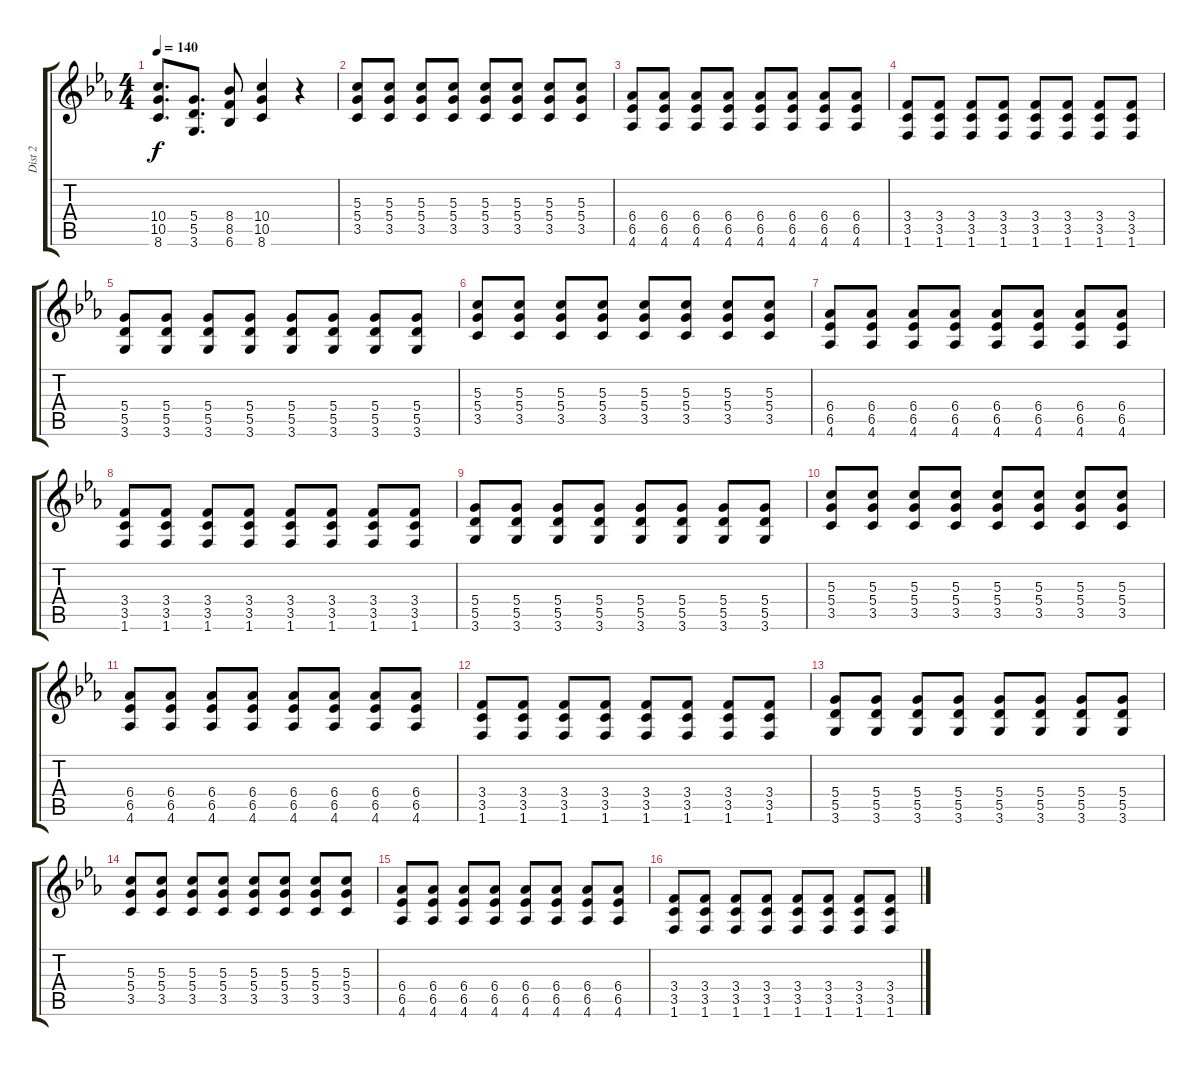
\track ("Dist 2" "Dist 2") {instrument distortionguitar}
\staff {score tabs}
\tuning (E4 B3 G3 D3 A2 E2) {hide}
\ts (4 4)
\tempo 140
\clef g2
\ks eb
(10.4 10.5 8.6).8{d dy f} (5.4 5.5 3.6).8{d} (8.4 8.5 6.6).8 (10.4 10.5 8.6).4 r.4 |
(5.3 5.4 3.5).8 (5.3 5.4 3.5).8 (5.3 5.4 3.5).8 (5.3 5.4 3.5).8 (5.3 5.4 3.5).8 (5.3 5.4 3.5).8 (5.3 5.4 3.5).8 (5.3 5.4 3.5).8 |
(6.4 6.5 4.6).8 (6.4 6.5 4.6).8 (6.4 6.5 4.6).8 (6.4 6.5 4.6).8 (6.4 6.5 4.6).8 (6.4 6.5 4.6).8 (6.4 6.5 4.6).8 (6.4 6.5 4.6).8 |
(3.4 3.5 1.6).8 (3.4 3.5 1.6).8 (3.4 3.5 1.6).8 (3.4 3.5 1.6).8 (3.4 3.5 1.6).8 (3.4 3.5 1.6).8 (3.4 3.5 1.6).8 (3.4 3.5 1.6).8 |
(5.4 5.5 3.6).8 (5.4 5.5 3.6).8 (5.4 5.5 3.6).8 (5.4 5.5 3.6).8 (5.4 5.5 3.6).8 (5.4 5.5 3.6).8 (5.4 5.5 3.6).8 (5.4 5.5 3.6).8 |
(5.3 5.4 3.5).8 (5.3 5.4 3.5).8 (5.3 5.4 3.5).8 (5.3 5.4 3.5).8 (5.3 5.4 3.5).8 (5.3 5.4 3.5).8 (5.3 5.4 3.5).8 (5.3 5.4 3.5).8 |
(6.4 6.5 4.6).8 (6.4 6.5 4.6).8 (6.4 6.5 4.6).8 (6.4 6.5 4.6).8 (6.4 6.5 4.6).8 (6.4 6.5 4.6).8 (6.4 6.5 4.6).8 (6.4 6.5 4.6).8 |
(3.4 3.5 1.6).8 (3.4 3.5 1.6).8 (3.4 3.5 1.6).8 (3.4 3.5 1.6).8 (3.4 3.5 1.6).8 (3.4 3.5 1.6).8 (3.4 3.5 1.6).8 (3.4 3.5 1.6).8 |
(5.4 5.5 3.6).8 (5.4 5.5 3.6).8 (5.4 5.5 3.6).8 (5.4 5.5 3.6).8 (5.4 5.5 3.6).8 (5.4 5.5 3.6).8 (5.4 5.5 3.6).8 (5.4 5.5 3.6).8 |
(5.3 5.4 3.5).8 (5.3 5.4 3.5).8 (5.3 5.4 3.5).8 (5.3 5.4 3.5).8 (5.3 5.4 3.5).8 (5.3 5.4 3.5).8 (5.3 5.4 3.5).8 (5.3 5.4 3.5).8 |
(6.4 6.5 4.6).8 (6.4 6.5 4.6).8 (6.4 6.5 4.6).8 (6.4 6.5 4.6).8 (6.4 6.5 4.6).8 (6.4 6.5 4.6).8 (6.4 6.5 4.6).8 (6.4 6.5 4.6).8 |
(3.4 3.5 1.6).8 (3.4 3.5 1.6).8 (3.4 3.5 1.6).8 (3.4 3.5 1.6).8 (3.4 3.5 1.6).8 (3.4 3.5 1.6).8 (3.4 3.5 1.6).8 (3.4 3.5 1.6).8 |
(5.4 5.5 3.6).8 (5.4 5.5 3.6).8 (5.4 5.5 3.6).8 (5.4 5.5 3.6).8 (5.4 5.5 3.6).8 (5.4 5.5 3.6).8 (5.4 5.5 3.6).8 (5.4 5.5 3.6).8 |
(5.3 5.4 3.5).8 (5.3 5.4 3.5).8 (5.3 5.4 3.5).8 (5.3 5.4 3.5).8 (5.3 5.4 3.5).8 (5.3 5.4 3.5).8 (5.3 5.4 3.5).8 (5.3 5.4 3.5).8 |
(6.4 6.5 4.6).8 (6.4 6.5 4.6).8 (6.4 6.5 4.6).8 (6.4 6.5 4.6).8 (6.4 6.5 4.6).8 (6.4 6.5 4.6).8 (6.4 6.5 4.6).8 (6.4 6.5 4.6).8 |
(3.4 3.5 1.6).8 (3.4 3.5 1.6).8 (3.4 3.5 1.6).8 (3.4 3.5 1.6).8 (3.4 3.5 1.6).8 (3.4 3.5 1.6).8 (3.4 3.5 1.6).8 (3.4 3.5 1.6).8
